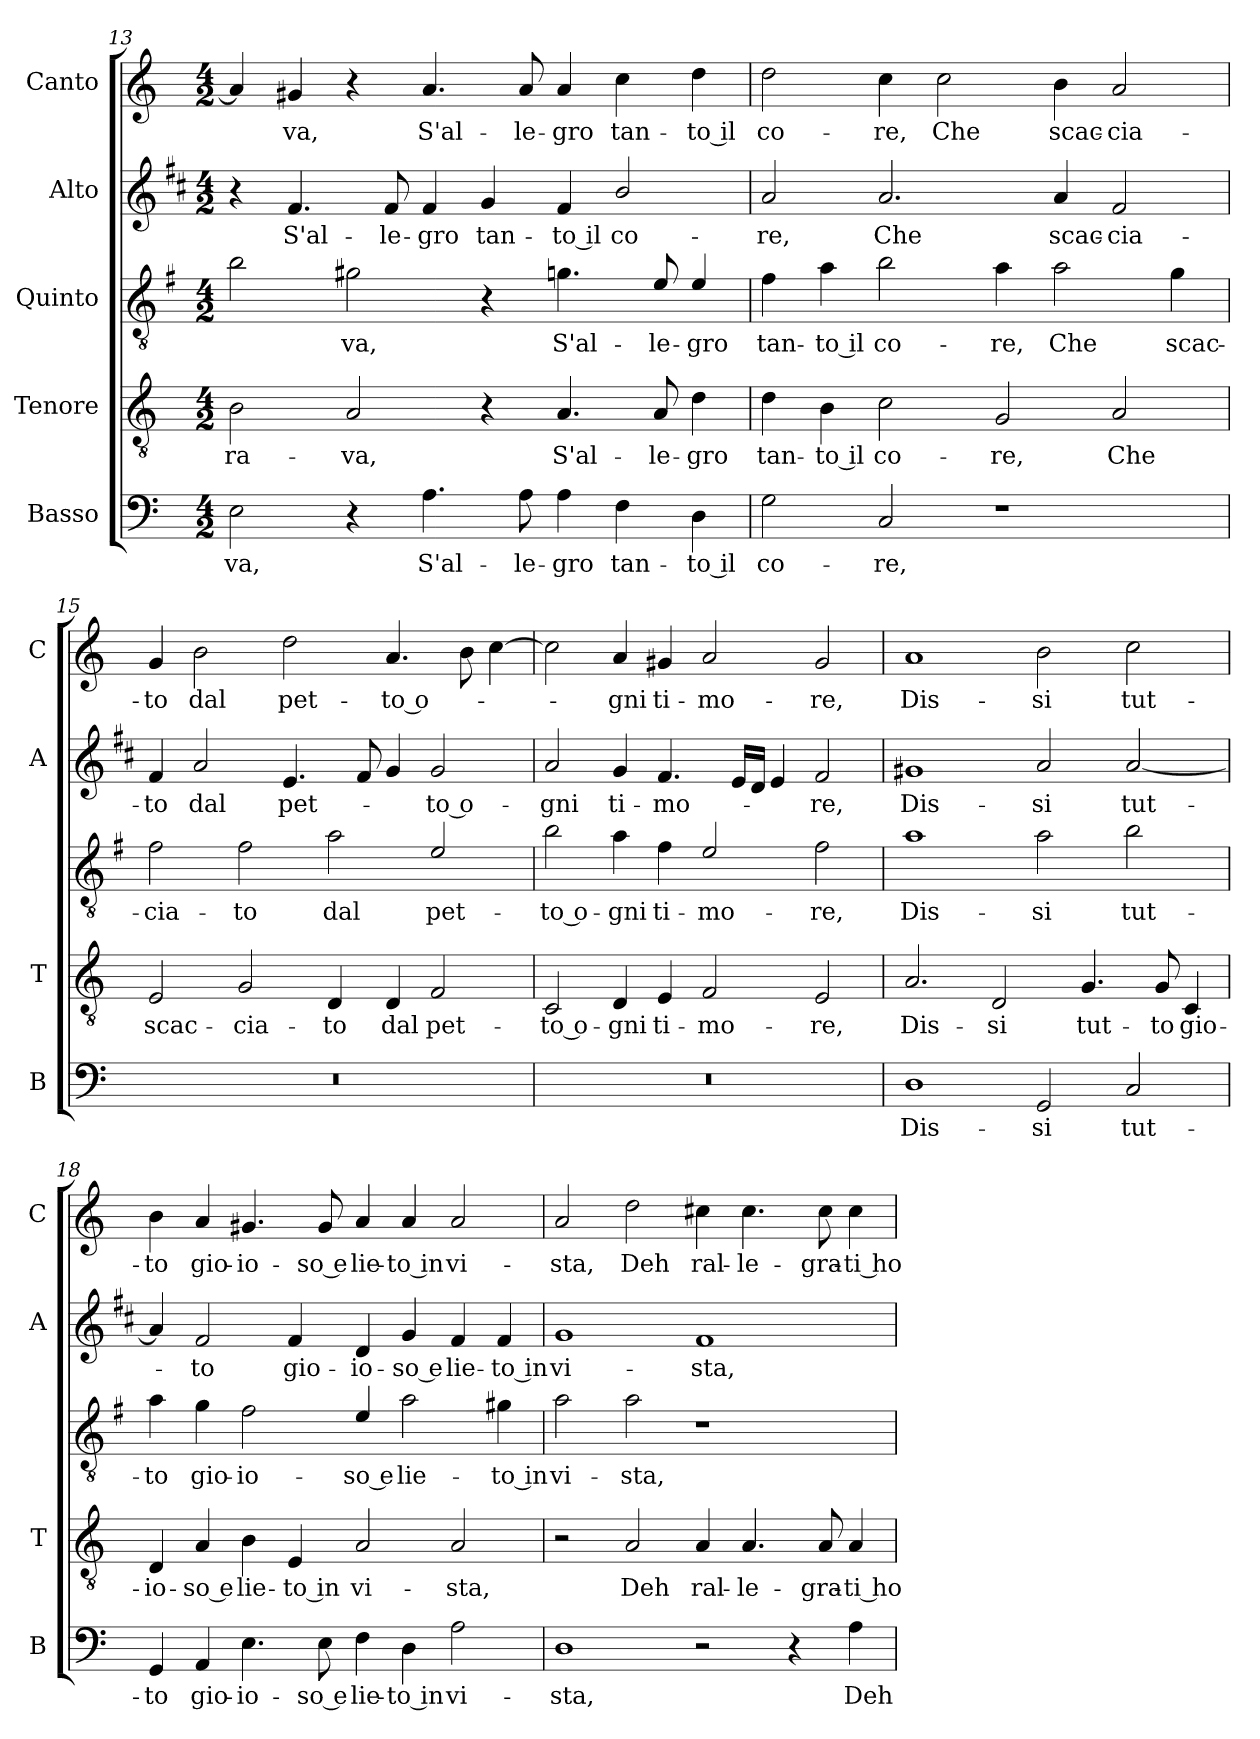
**kern	**text	**kern	**text	**kern	**text	**kern	**text	**kern	**text
*part5	*part5	*part4	*part4	*part3	*part3	*part2	*part2	*part1	*part1
*staff5	*staff5	*staff4	*staff4	*staff3	*staff3	*staff2	*staff2	*staff1	*staff1
*I"Basso	*	*I"Tenore	*	*I"Quinto	*	*I"Alto	*	*I"Canto	*
*I'B	*	*I'T	*	*	*	*I'A	*	*I'C	*
!!LO:LB:g=z
*clefF4	*	*clefGv2	*	*clefGv2	*	*clefG2	*	*clefG2	*
*	*	*	*	*ITrd4c7	*	*ITrd1c2	*	*	*
*k[]	*	*k[]	*	*k[]	*	*k[]	*	*k[]	*
*C:	*	*C:	*	*C:	*	*C:	*	*C:	*
*M4/2	*	*M4/2	*	*M4/2	*	*M4/2	*	*M4/2	*
=13	=13	=13	=13	=13	=13	=13	=13	=13	=13
!	!LO:LY:b	!	!LO:LY:b	!	!	!	!	!	!
2E\	-va,	2B\	-ra-	2e\	.	4r	.	4a/]	.
!	!	!	!	!	!	!	!LO:LY:b	!	!LO:LY:b
.	.	.	.	.	.	4.e/	S'al-	4g#X/	-va,
!	!	!	!LO:LY:b	!	!LO:LY:b	!	!	!	!
4r	.	2A/	-va,	2c#X\	-va,	.	.	4r	.
!	!	!	!	!	!	!	!LO:LY:b	!	!
.	.	.	.	.	.	8e/	-le-	.	.
!	!LO:LY:b	!	!	!	!	!	!LO:LY:b	!	!LO:LY:b
4.A\	S'al-	.	.	.	.	4e/	-gro	4.a/	S'al-
!	!	!	!	!	!	!	!LO:LY:b	!	!
.	.	4r	.	4r	.	4f/	tan-	.	.
!	!LO:LY:b	!	!	!	!	!	!	!	!LO:LY:b
8A\	-le-	.	.	.	.	.	.	8a/	-le-
!	!LO:LY:b	!	!LO:LY:b	!	!LO:LY:b	!	!LO:LY:b	!	!LO:LY:b
4A\	-gro	4.A/	S'al-	4.cn\	S'al-	4e/	-to il	4a/	-gro
!	!LO:LY:b	!	!	!	!	!	!LO:LY:b	!	!LO:LY:b
4F\	tan-	.	.	.	.	2a/	co-	4cc\	tan-
!	!	!	!LO:LY:b	!	!LO:LY:b	!	!	!	!
.	.	8A/	-le-	8A/	-le-	.	.	.	.
!	!LO:LY:b	!	!LO:LY:b	!	!LO:LY:b	!	!	!	!LO:LY:b
4D\	-to il	4d\	-gro	4A/	-gro	.	.	4dd\	-to il
=14	=14	=14	=14	=14	=14	=14	=14	=14	=14
!	!LO:LY:b	!	!LO:LY:b	!	!LO:LY:b	!	!LO:LY:b	!	!LO:LY:b
2G\	co-	4d\	tan-	4B\	tan-	2g/	-re,	2dd\	co-
!	!	!	!LO:LY:b	!	!LO:LY:b	!	!	!	!
.	.	4B\	-to il	4d\	-to il	.	.	.	.
!	!LO:LY:b	!	!LO:LY:b	!	!LO:LY:b	!	!LO:LY:b	!	!LO:LY:b
2C/	-re,	2c\	co-	2e\	co-	2.g/	Che	4cc\	-re,
!	!	!	!	!	!	!	!	!	!LO:LY:b
.	.	.	.	.	.	.	.	2cc\	Che
!	!	!	!LO:LY:b	!	!LO:LY:b	!	!	!	!
1r	.	2G/	-re,	4d\	-re,	.	.	.	.
!	!	!	!	!	!LO:LY:b	!	!LO:LY:b	!	!LO:LY:b
.	.	.	.	2d\	Che	4g/	scac-	4b\	scac-
!	!	!	!LO:LY:b	!	!	!	!LO:LY:b	!	!LO:LY:b
.	.	2A/	Che	.	.	2e/	-cia-	2a/	-cia-
!	!	!	!	!	!LO:LY:b	!	!	!	!
.	.	.	.	4c\	scac-	.	.	.	.
=15	=15	=15	=15	=15	=15	=15	=15	=15	=15
!	!	!	!LO:LY:b	!	!LO:LY:b	!	!LO:LY:b	!	!LO:LY:b
0r	.	2E/	scac-	2B\	-cia-	4e/	-to	4g/	-to
!	!	!	!	!	!	!	!LO:LY:b	!	!LO:LY:b
.	.	.	.	.	.	2g/	dal	2b\	dal
!	!	!	!LO:LY:b	!	!LO:LY:b	!	!	!	!
.	.	2G/	-cia-	2B\	-to	.	.	.	.
!	!	!	!	!	!	!	!LO:LY:b	!	!LO:LY:b
.	.	.	.	.	.	4.d/	pet-	2dd\	pet-
!	!	!	!LO:LY:b	!	!LO:LY:b	!	!	!	!
.	.	4D/	-to	2d\	dal	.	.	.	.
.	.	.	.	.	.	8e/	.	.	.
!	!	!	!LO:LY:b	!	!	!	!	!	!LO:LY:b
.	.	4D/	dal	.	.	4f/	.	4.a/	-to o-
!	!	!	!LO:LY:b	!	!LO:LY:b	!	!LO:LY:b	!	!
.	.	2F/	pet-	2A/	pet-	2f/	-to o-	.	.
.	.	.	.	.	.	.	.	8b\	.
.	.	.	.	.	.	.	.	[4cc\	.
!!LO:PB:g=z
=16	=16	=16	=16	=16	=16	=16	=16	=16	=16
!	!	!	!LO:LY:b	!	!LO:LY:b	!	!LO:LY:b	!	!
0r	.	2C/	-to o-	2e\	-to o-	2g/	-gni	2cc\]	.
!	!	!	!LO:LY:b	!	!LO:LY:b	!	!LO:LY:b	!	!LO:LY:b
.	.	4D/	-gni	4d\	-gni	4f/	ti-	4a/	-gni
!	!	!	!LO:LY:b	!	!LO:LY:b	!	!LO:LY:b	!	!LO:LY:b
.	.	4E/	ti-	4B\	ti-	4.e/	-mo-	4g#X/	ti-
!	!	!	!LO:LY:b	!	!LO:LY:b	!	!	!	!LO:LY:b
.	.	2F/	-mo-	2A/	-mo-	.	.	2a/	-mo-
.	.	.	.	.	.	16d/LL	.	.	.
.	.	.	.	.	.	16c/JJ	.	.	.
.	.	.	.	.	.	4d/	.	.	.
!	!	!	!LO:LY:b	!	!LO:LY:b	!	!LO:LY:b	!	!LO:LY:b
.	.	2E/	-re,	2B\	-re,	2e/	-re,	2g#/	-re,
=17	=17	=17	=17	=17	=17	=17	=17	=17	=17
!	!LO:LY:b	!	!LO:LY:b	!	!LO:LY:b	!	!LO:LY:b	!	!LO:LY:b
1D	Dis-	2.A/	Dis-	1d	Dis-	1f#X	Dis-	1a	Dis-
!	!	!	!LO:LY:b	!	!	!	!	!	!
.	.	2D/	-si	.	.	.	.	.	.
!	!LO:LY:b	!	!	!	!LO:LY:b	!	!LO:LY:b	!	!LO:LY:b
2GG/	-si	.	.	2d\	-si	2g/	-si	2b\	-si
!	!	!	!LO:LY:b	!	!	!	!	!	!
.	.	4.G/	tut-	.	.	.	.	.	.
!	!LO:LY:b	!	!	!	!LO:LY:b	!	!LO:LY:b	!	!LO:LY:b
2C/	tut-	.	.	2e\	tut-	[2g/	tut-	2cc\	tut-
!	!	!	!LO:LY:b	!	!	!	!	!	!
.	.	8G/	-to	.	.	.	.	.	.
!	!	!	!LO:LY:b	!	!	!	!	!	!
.	.	4C/	gio-	.	.	.	.	.	.
=18	=18	=18	=18	=18	=18	=18	=18	=18	=18
!	!LO:LY:b	!	!LO:LY:b	!	!LO:LY:b	!	!	!	!LO:LY:b
4GG/	-to	4D/	-io-	4d\	-to	4g/]	.	4b\	-to
!	!LO:LY:b	!	!LO:LY:b	!	!LO:LY:b	!	!LO:LY:b	!	!LO:LY:b
4AA/	gio-	4A/	-so e	4c\	gio-	2e/	-to	4a/	gio-
!	!LO:LY:b	!	!LO:LY:b	!	!LO:LY:b	!	!	!	!LO:LY:b
4.E\	-io-	4B\	lie-	2B\	-io-	.	.	4.g#X/	-io-
!	!	!	!LO:LY:b	!	!	!	!LO:LY:b	!	!
.	.	4E/	-to in	.	.	4e/	gio-	.	.
!	!LO:LY:b	!	!	!	!	!	!	!	!LO:LY:b
8E\	-so e	.	.	.	.	.	.	8g#/	-so e
!	!LO:LY:b	!	!LO:LY:b	!	!LO:LY:b	!	!LO:LY:b	!	!LO:LY:b
4F\	lie-	2A/	vi-	4A/	-so e	4c/	-io-	4a/	lie-
!	!LO:LY:b	!	!	!	!LO:LY:b	!	!LO:LY:b	!	!LO:LY:b
4D\	-to in	.	.	2d\	lie-	4f/	-so e	4a/	-to in
!	!LO:LY:b	!	!LO:LY:b	!	!	!	!LO:LY:b	!	!LO:LY:b
2A\	vi-	2A/	-sta,	.	.	4e/	lie-	2a/	vi-
!	!	!	!	!	!LO:LY:b	!	!LO:LY:b	!	!
.	.	.	.	4c#X\	-to in	4e/	-to in	.	.
!!LO:LB:g=z
=19	=19	=19	=19	=19	=19	=19	=19	=19	=19
!	!LO:LY:b	!	!	!	!LO:LY:b	!	!LO:LY:b	!	!LO:LY:b
1D	-sta,	2r	.	2d\	vi-	1f	vi-	2a/	-sta,
!	!	!	!LO:LY:b	!	!LO:LY:b	!	!	!	!LO:LY:b
.	.	2A/	Deh	2d\	-sta,	.	.	2dd\	Deh
!	!	!	!LO:LY:b	!	!	!	!LO:LY:b	!	!LO:LY:b
2r	.	4A/	ral-	1r	.	1e	-sta,	4cc#X\	ral-
!	!	!	!LO:LY:b	!	!	!	!	!	!LO:LY:b
.	.	4.A/	-le-	.	.	.	.	4.cc#\	-le-
4r	.	.	.	.	.	.	.	.	.
!	!	!	!LO:LY:b	!	!	!	!	!	!LO:LY:b
.	.	8A/	-gra-	.	.	.	.	8cc#\	-gra-
!	!LO:LY:b	!	!LO:LY:b	!	!	!	!	!	!LO:LY:b
4A\	Deh	4A/	-ti ho-	.	.	.	.	4cc#\	-ti ho-
=	=	=	=	=	=	=	=	=	=
*-	*-	*-	*-	*-	*-	*-	*-	*-	*-
